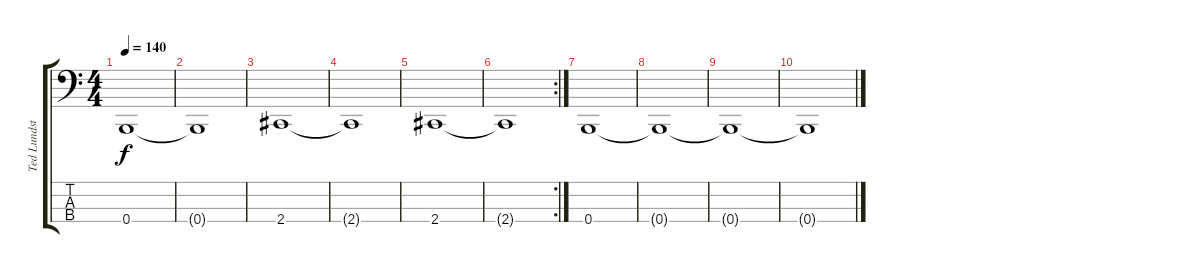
\track ("Ted Lundström" "Ted Lundst") {instrument electricbasspick}
\staff {score tabs}
\tuning (D2 A1 E1 B0) {hide}
\ts (4 4)
\tempo 140
\clef f4
\ks c
0.4.1{dy f} |
0.4{t}.1 |
2.4.1 |
2.4{t}.1 |
2.4.1 |
\rc 2
2.4{t}.1 |
0.4.1 |
0.4{t}.1 |
0.4{t}.1 |
0.4{t}.1
